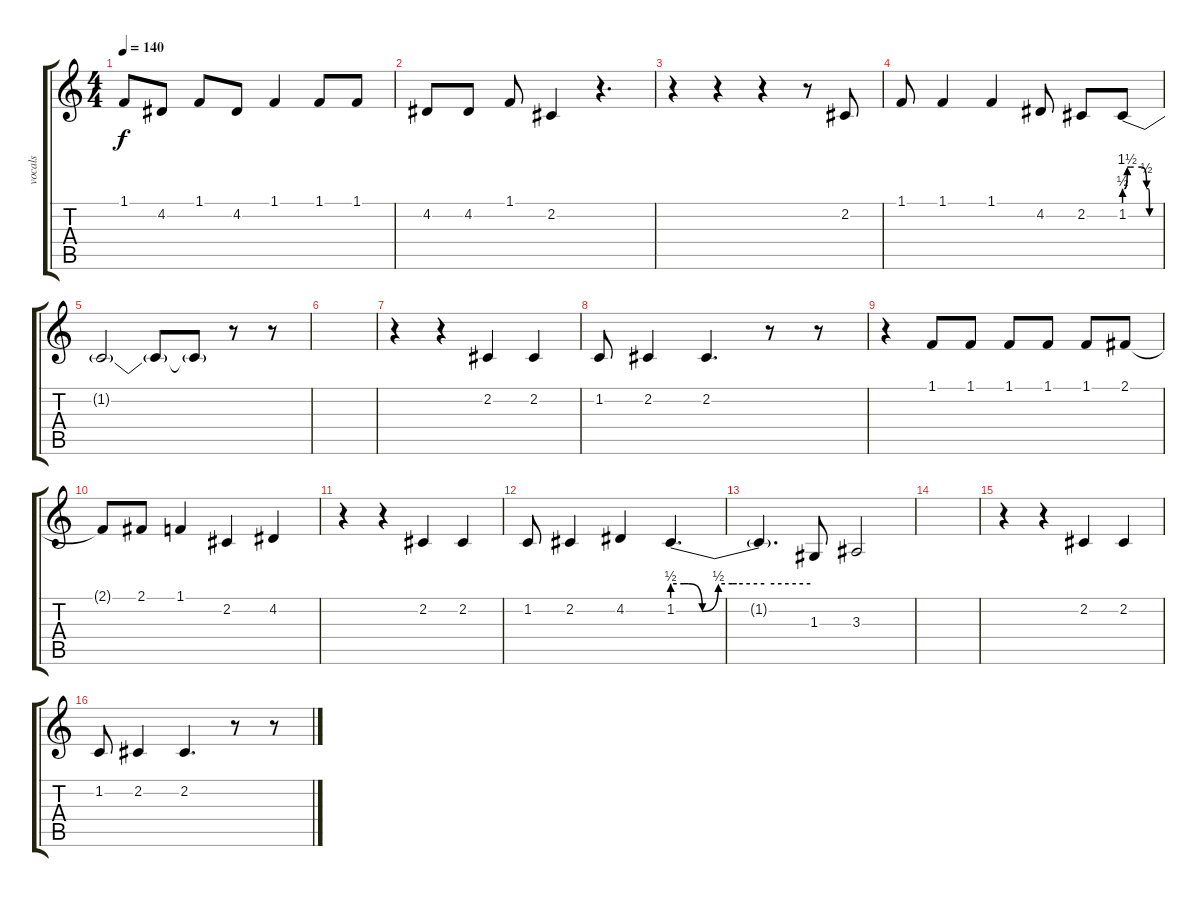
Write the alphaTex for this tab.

\track ("vocals" "vocals") {instrument lead6voice}
\staff {score tabs}
\tuning (E4 B3 G3 D3 A2 E2) {hide}
\ts (4 4)
\tempo 140
\clef g2
\ks c
1.1.8{dy f} 4.2.8 1.1.8 4.2.8 1.1.4 1.1.8 1.1.8 |
4.2.8 4.2.8 1.1.8 2.2.4 r.4{d} |
r.4 r.4 r.4 r.8 2.2.8 |
1.1.8 1.1.4 1.1.4 4.2.8 2.2.8 1.2{be (custom 0 2 5 6 10 6 16 6 30 6 38 2 41 2 43 0 49 0 60 0)}.8 |
1.2{t}.2 1.2{t}.8 1.2{t}.8 r.8 r.8 |
|
r.4 r.4 2.2.4 2.2.4 |
1.2.8 2.2.4 2.2.4{d} r.8 r.8 |
r.4 1.1.8 1.1.8 1.1.8 1.1.8 1.1.8 2.1.8 |
2.1{t}.8 2.1.8 1.1.4 2.2.4 4.2.4 |
r.4 r.4 2.2.4 2.2.4 |
1.2.8 2.2.4 4.2.4 1.2{be (custom 0 2 5 2 7 2 13 0 20 2 26 2 28 2 40 2 60 2)}.4{d} |
1.2{t}.4{d} 1.3.8 3.3.2 |
|
r.4 r.4 2.2.4 2.2.4 |
1.2.8 2.2.4 2.2.4{d} r.8 r.8
